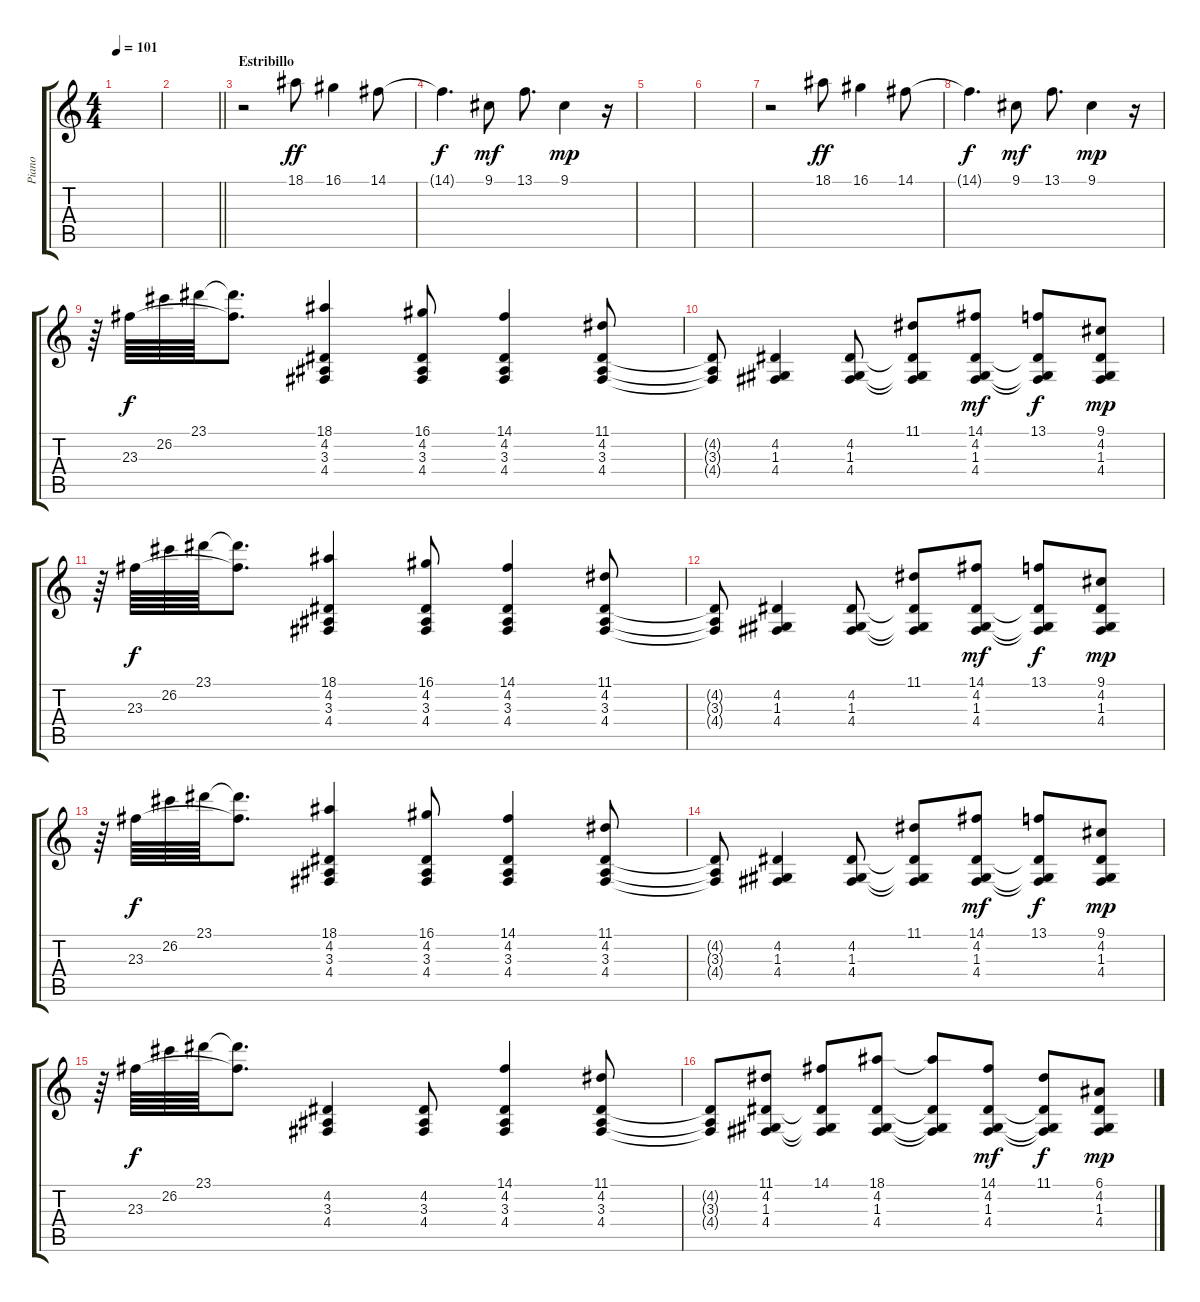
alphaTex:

\track ("Piano" "Piano") {instrument electricgrandpiano}
\staff {score tabs}
\tuning (E4 B3 G3 D3 A2 E2) {hide}
\ts (4 4)
\tempo 101
\clef g2
\ks c
|
\barLineRight lightlight
|
\section ("" "Estribillo")
r.2 18.1.8{dy ff} 16.1.4 14.1.8 |
14.1{t}.4{d dy f} 9.1.8{dy mf} 13.1.8{d} 9.1.4{dy mp} r.16 |
|
|
r.2 18.1.8{dy ff} 16.1.4 14.1.8 |
14.1{t}.4{d dy f} 9.1.8{dy mf} 13.1.8{d} 9.1.4{dy mp} r.16 |
r.64 23.3.64{dy f} 26.2.64 23.1.64 (23.1{t} 23.3{t}).8{d} (18.1 4.2 3.3 4.4).4 (16.1 4.2 3.3 4.4).8 (14.1 4.2 3.3 4.4).4 (11.1 4.2 3.3 4.4).8 |
(4.2{t} 3.3{t} 4.4{t}).8 (4.2 1.3 4.4).4 (4.2 1.3 4.4).8 (11.1 4.2{t} 1.3{t} 4.4{t}).8 (14.1 4.2 1.3 4.4).8{dy mf} (13.1 4.2{t} 1.3{t} 4.4{t}).8{dy f} (9.1 4.2 1.3 4.4).8{dy mp} |
r.64 23.3.64{dy f} 26.2.64 23.1.64 (23.1{t} 23.3{t}).8{d} (18.1 4.2 3.3 4.4).4 (16.1 4.2 3.3 4.4).8 (14.1 4.2 3.3 4.4).4 (11.1 4.2 3.3 4.4).8 |
(4.2{t} 3.3{t} 4.4{t}).8 (4.2 1.3 4.4).4 (4.2 1.3 4.4).8 (11.1 4.2{t} 1.3{t} 4.4{t}).8 (14.1 4.2 1.3 4.4).8{dy mf} (13.1 4.2{t} 1.3{t} 4.4{t}).8{dy f} (9.1 4.2 1.3 4.4).8{dy mp} |
r.64 23.3.64{dy f} 26.2.64 23.1.64 (23.1{t} 23.3{t}).8{d} (18.1 4.2 3.3 4.4).4 (16.1 4.2 3.3 4.4).8 (14.1 4.2 3.3 4.4).4 (11.1 4.2 3.3 4.4).8 |
(4.2{t} 3.3{t} 4.4{t}).8 (4.2 1.3 4.4).4 (4.2 1.3 4.4).8 (11.1 4.2{t} 1.3{t} 4.4{t}).8 (14.1 4.2 1.3 4.4).8{dy mf} (13.1 4.2{t} 1.3{t} 4.4{t}).8{dy f} (9.1 4.2 1.3 4.4).8{dy mp} |
r.64 23.3.64{dy f} 26.2.64 23.1.64 (23.1{t} 23.3{t}).8{d} (4.2 3.3 4.4).4 (4.2 3.3 4.4).8 (14.1 4.2 3.3 4.4).4 (11.1 4.2 3.3 4.4).8 |
(4.2{t} 3.3{t} 4.4{t}).8 (11.1 4.2 1.3 4.4).8 (14.1 4.2{t} 1.3{t} 4.4{t}).8 (18.1 4.2 1.3 4.4).8 (18.1{t} 4.2{t} 1.3{t} 4.4{t}).8 (14.1 4.2 1.3 4.4).8{dy mf} (11.1 4.2{t} 1.3{t} 4.4{t}).8{dy f} (6.1 4.2 1.3 4.4).8{dy mp}
